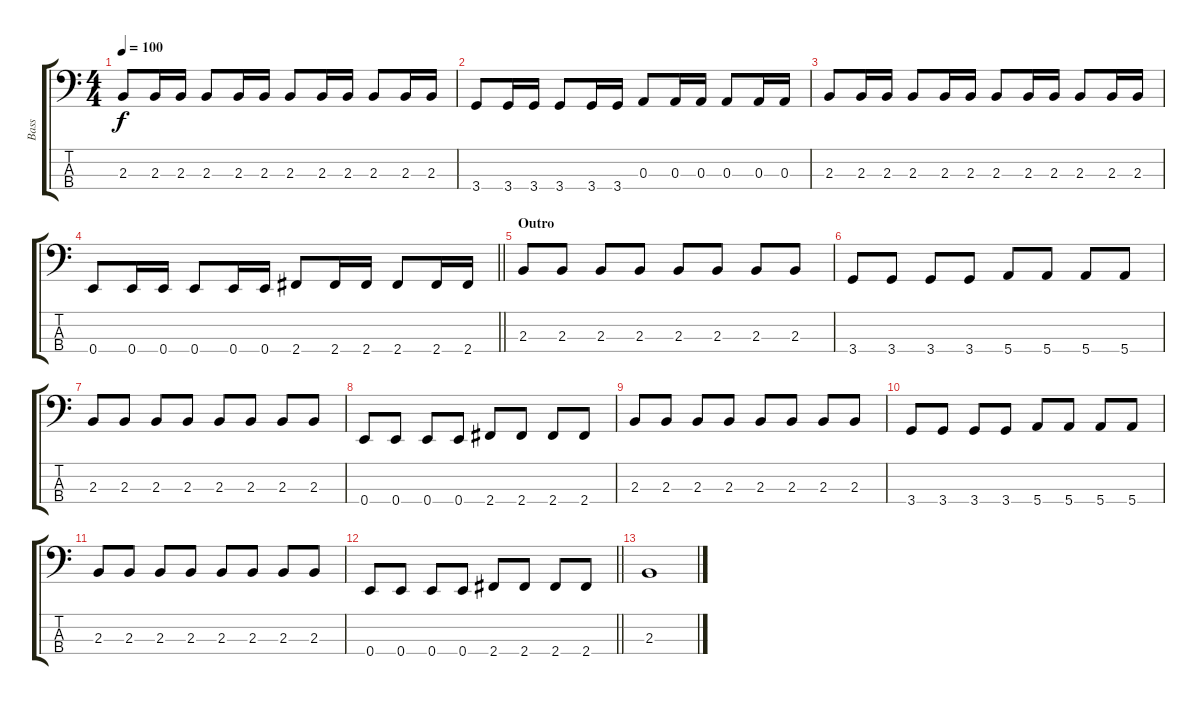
\track ("Bass" "Bass") {instrument electricbassfinger}
\staff {score tabs}
\tuning (G2 D2 A1 E1) {hide}
\ts (4 4)
\tempo 100
\clef f4
\ks c
2.3.8{dy f} 2.3.16 2.3.16 2.3.8 2.3.16 2.3.16 2.3.8 2.3.16 2.3.16 2.3.8 2.3.16 2.3.16 |
3.4.8 3.4.16 3.4.16 3.4.8 3.4.16 3.4.16 0.3.8 0.3.16 0.3.16 0.3.8 0.3.16 0.3.16 |
2.3.8 2.3.16 2.3.16 2.3.8 2.3.16 2.3.16 2.3.8 2.3.16 2.3.16 2.3.8 2.3.16 2.3.16 |
\barLineRight lightlight
0.4.8 0.4.16 0.4.16 0.4.8 0.4.16 0.4.16 2.4.8 2.4.16 2.4.16 2.4.8 2.4.16 2.4.16 |
\section ("" "Outro")
2.3.8 2.3.8 2.3.8 2.3.8 2.3.8 2.3.8 2.3.8 2.3.8 |
3.4.8 3.4.8 3.4.8 3.4.8 5.4.8 5.4.8 5.4.8 5.4.8 |
2.3.8 2.3.8 2.3.8 2.3.8 2.3.8 2.3.8 2.3.8 2.3.8 |
0.4.8 0.4.8 0.4.8 0.4.8 2.4.8 2.4.8 2.4.8 2.4.8 |
2.3.8 2.3.8 2.3.8 2.3.8 2.3.8 2.3.8 2.3.8 2.3.8 |
3.4.8 3.4.8 3.4.8 3.4.8 5.4.8 5.4.8 5.4.8 5.4.8 |
2.3.8 2.3.8 2.3.8 2.3.8 2.3.8 2.3.8 2.3.8 2.3.8 |
\barLineRight lightlight
0.4.8 0.4.8 0.4.8 0.4.8 2.4.8 2.4.8 2.4.8 2.4.8 |
2.3.1
